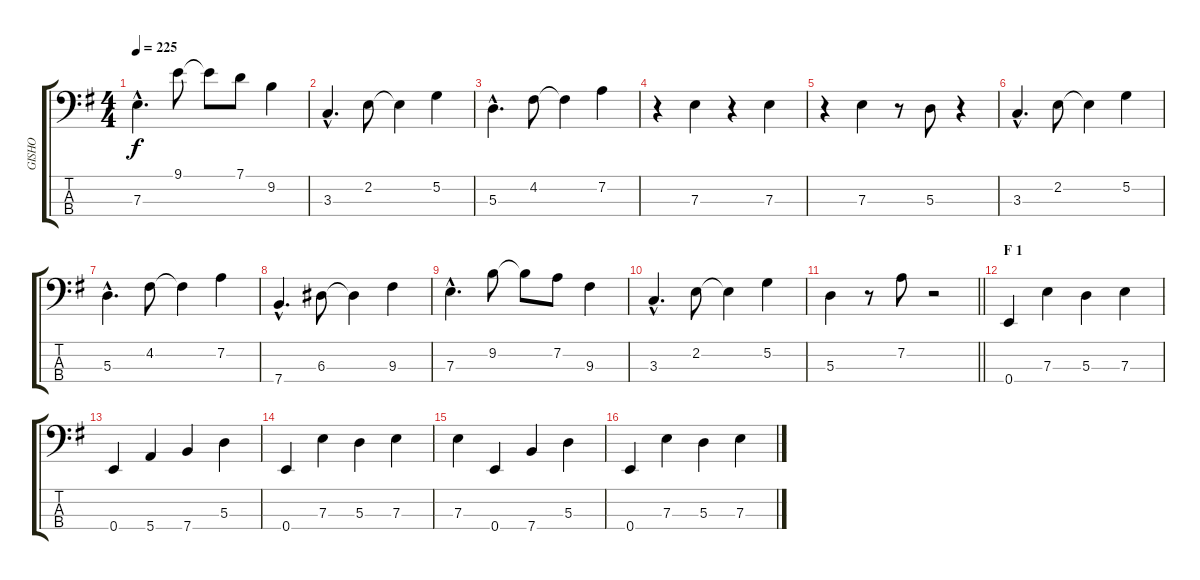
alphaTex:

\track ("GISHO" "GISHO") {instrument electricbasspick}
\staff {score tabs}
\tuning (G2 D2 A1 E1) {hide}
\ts (4 4)
\tempo 225
\clef f4
\ks g
7.3{hac}.4{d dy f} 9.1.8 9.1{t}.8 7.1.8 9.2.4 |
3.3{hac}.4{d} 2.2.8 2.2{t}.4 5.2.4 |
5.3{hac}.4{d} 4.2.8 4.2{t}.4 7.2.4 |
r.4 7.3.4 r.4 7.3.4 |
r.4 7.3.4 r.8 5.3.8 r.4 |
3.3{hac}.4{d} 2.2.8 2.2{t}.4 5.2.4 |
5.3{hac}.4{d} 4.2.8 4.2{t}.4 7.2.4 |
7.4{hac}.4{d} 6.3.8 6.3{t}.4 9.3.4 |
7.3{hac}.4{d} 9.2.8 9.2{t}.8 7.2.8 9.3.4 |
3.3{hac}.4{d} 2.2.8 2.2{t}.4 5.2.4 |
\barLineRight lightlight
5.3.4 r.8 7.2.8 r.2 |
\section ("" "F 1")
0.4.4 7.3.4 5.3.4 7.3.4 |
0.4.4 5.4.4 7.4.4 5.3.4 |
0.4.4 7.3.4 5.3.4 7.3.4 |
7.3.4 0.4.4 7.4.4 5.3.4 |
0.4.4 7.3.4 5.3.4 7.3.4
